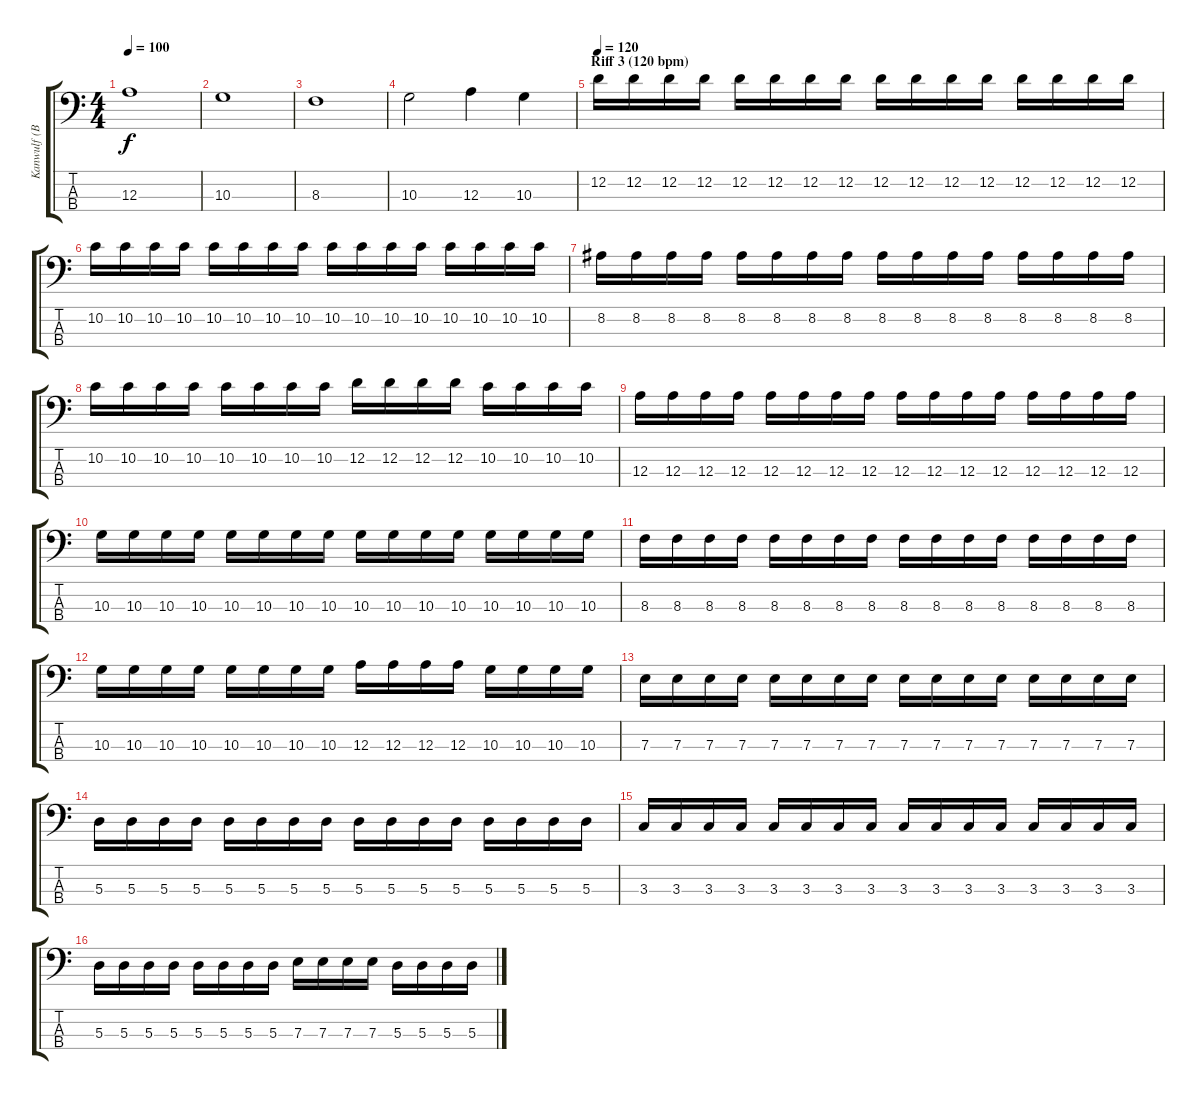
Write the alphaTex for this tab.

\track ("Kanwulf (Bass)" "Kanwulf (B") {instrument electricbasspick}
\staff {score tabs}
\tuning (G2 D2 A1 E1) {hide}
\ts (4 4)
\tempo 100
\clef f4
\ks c
12.3.1{dy f} |
10.3.1 |
8.3.1 |
10.3.2 12.3.4 10.3.4 |
\section ("" "Riff 3 (120 bpm)")
\tempo 120
12.2.16 12.2.16 12.2.16 12.2.16 12.2.16 12.2.16 12.2.16 12.2.16 12.2.16 12.2.16 12.2.16 12.2.16 12.2.16 12.2.16 12.2.16 12.2.16 |
10.2.16 10.2.16 10.2.16 10.2.16 10.2.16 10.2.16 10.2.16 10.2.16 10.2.16 10.2.16 10.2.16 10.2.16 10.2.16 10.2.16 10.2.16 10.2.16 |
8.2.16 8.2.16 8.2.16 8.2.16 8.2.16 8.2.16 8.2.16 8.2.16 8.2.16 8.2.16 8.2.16 8.2.16 8.2.16 8.2.16 8.2.16 8.2.16 |
10.2.16 10.2.16 10.2.16 10.2.16 10.2.16 10.2.16 10.2.16 10.2.16 12.2.16 12.2.16 12.2.16 12.2.16 10.2.16 10.2.16 10.2.16 10.2.16 |
12.3.16 12.3.16 12.3.16 12.3.16 12.3.16 12.3.16 12.3.16 12.3.16 12.3.16 12.3.16 12.3.16 12.3.16 12.3.16 12.3.16 12.3.16 12.3.16 |
10.3.16 10.3.16 10.3.16 10.3.16 10.3.16 10.3.16 10.3.16 10.3.16 10.3.16 10.3.16 10.3.16 10.3.16 10.3.16 10.3.16 10.3.16 10.3.16 |
8.3.16 8.3.16 8.3.16 8.3.16 8.3.16 8.3.16 8.3.16 8.3.16 8.3.16 8.3.16 8.3.16 8.3.16 8.3.16 8.3.16 8.3.16 8.3.16 |
10.3.16 10.3.16 10.3.16 10.3.16 10.3.16 10.3.16 10.3.16 10.3.16 12.3.16 12.3.16 12.3.16 12.3.16 10.3.16 10.3.16 10.3.16 10.3.16 |
7.3.16 7.3.16 7.3.16 7.3.16 7.3.16 7.3.16 7.3.16 7.3.16 7.3.16 7.3.16 7.3.16 7.3.16 7.3.16 7.3.16 7.3.16 7.3.16 |
5.3.16 5.3.16 5.3.16 5.3.16 5.3.16 5.3.16 5.3.16 5.3.16 5.3.16 5.3.16 5.3.16 5.3.16 5.3.16 5.3.16 5.3.16 5.3.16 |
3.3.16 3.3.16 3.3.16 3.3.16 3.3.16 3.3.16 3.3.16 3.3.16 3.3.16 3.3.16 3.3.16 3.3.16 3.3.16 3.3.16 3.3.16 3.3.16 |
5.3.16 5.3.16 5.3.16 5.3.16 5.3.16 5.3.16 5.3.16 5.3.16 7.3.16 7.3.16 7.3.16 7.3.16 5.3.16 5.3.16 5.3.16 5.3.16
